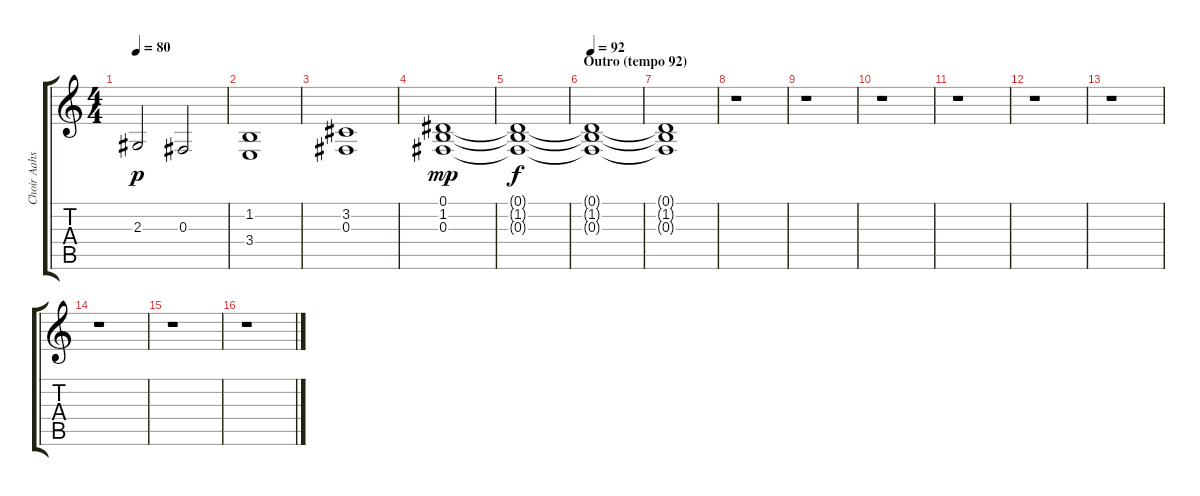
\track ("Choir Aahs& Rain" "Choir Aahs") {instrument choiraahs}
\staff {score tabs}
\tuning (Eb4 Bb3 Gb3 Db3 Ab2 Eb2) {hide}
\ts (4 4)
\tempo 80
\clef g2
\ks c
2.3.2{dy p} 0.3.2 |
(1.2 3.4).1 |
(3.2 0.3).1 |
(0.1 1.2 0.3).1{dy mp volume 0} |
(0.1{t} 1.2{t} 0.3{t}).1{dy f} |
\section ("" "Outro (tempo 92)")
\tempo 92
(0.1{t} 1.2{t} 0.3{t}).1 |
(0.1{t} 1.2{t} 0.3{t}).1 |
r.1 |
r.1 |
r.1 |
r.1 |
r.1 |
r.1 |
r.1 |
r.1 |
r.1
